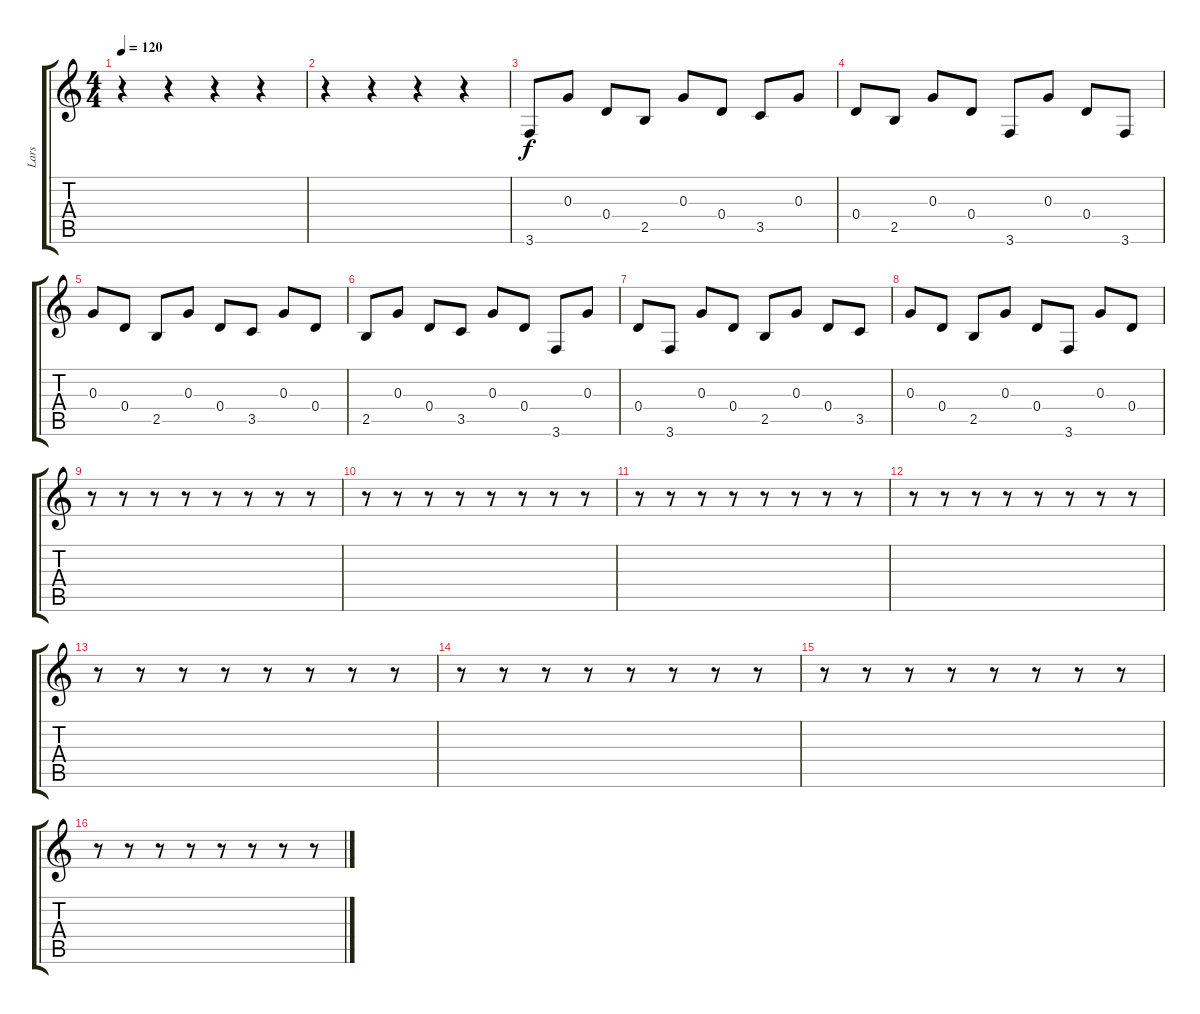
\track ("Lars" "Lars") {instrument distortionguitar}
\staff {score tabs}
\tuning (E4 B3 G3 D3 A2 D2) {hide}
\ts (4 4)
\tempo 120
\clef g2
\ks c
r.4{dy f instrument distortionguitar} r.4 r.4 r.4 |
r.4 r.4 r.4 r.4 |
3.6.8 0.3.8 0.4.8 2.5.8 0.3.8 0.4.8 3.5.8 0.3.8 |
0.4.8 2.5.8 0.3.8 0.4.8 3.6.8 0.3.8 0.4.8 3.6.8 |
0.3.8 0.4.8 2.5.8 0.3.8 0.4.8 3.5.8 0.3.8 0.4.8 |
2.5.8 0.3.8 0.4.8 3.5.8 0.3.8 0.4.8 3.6.8 0.3.8 |
0.4.8 3.6.8 0.3.8 0.4.8 2.5.8 0.3.8 0.4.8 3.5.8 |
0.3.8 0.4.8 2.5.8 0.3.8 0.4.8 3.6.8 0.3.8 0.4.8 |
r.8 r.8 r.8 r.8 r.8 r.8 r.8 r.8 |
r.8 r.8 r.8 r.8 r.8 r.8 r.8 r.8 |
r.8 r.8 r.8 r.8 r.8 r.8 r.8 r.8 |
r.8 r.8 r.8 r.8 r.8 r.8 r.8 r.8 |
r.8 r.8 r.8 r.8 r.8 r.8 r.8 r.8 |
r.8 r.8 r.8 r.8 r.8 r.8 r.8 r.8 |
r.8 r.8 r.8 r.8 r.8 r.8 r.8 r.8 |
r.8 r.8 r.8 r.8 r.8 r.8 r.8 r.8
